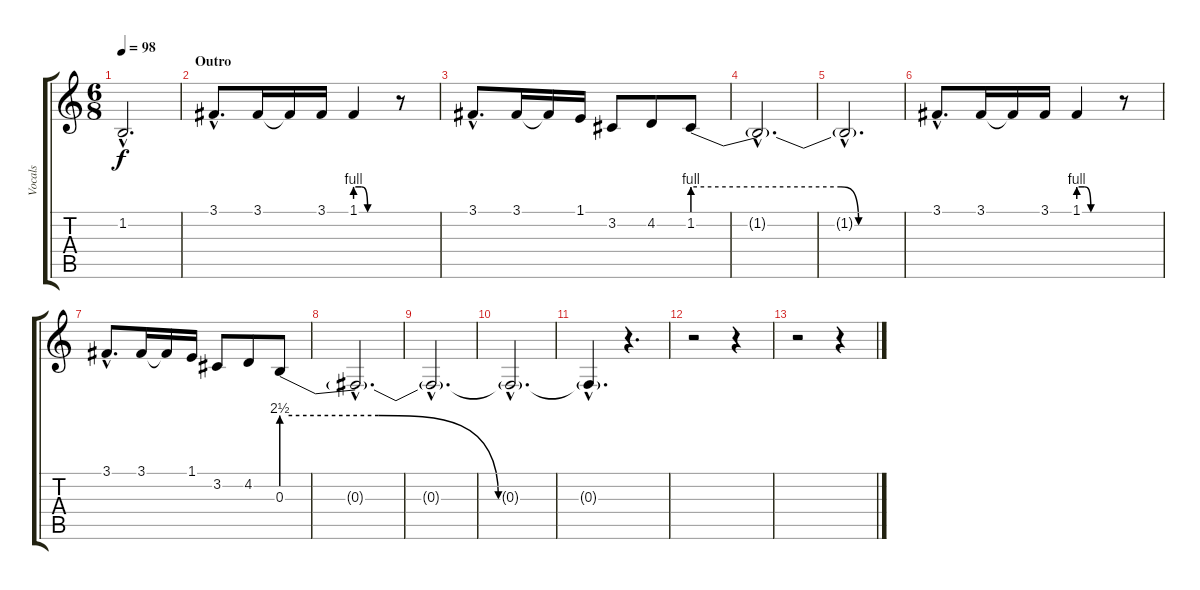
\track ("Vocals" "Vocals") {instrument altosax}
\staff {score tabs}
\tuning (Eb4 Bb3 Gb3 Db3 Ab2 Db2) {hide}
\ts (6 8)
\tempo 98
\clef g2
\ks c
1.2{hac t}.2{d dy f} |
\section ("" "Outro")
3.1{hac}.8{d} 3.1.16 3.1{t}.16 3.1.16 1.1{be (custom 0 4 10 4 20 0 60 0)}.4 r.8 |
3.1{hac}.8{d} 3.1.16 3.1{t}.16 1.1.16 3.2.8 4.2.8 1.2{be (custom 0 4 42 4 47 0 60 0)}.8 |
1.2{hac t}.2{d} |
1.2{hac t}.2{d} |
3.1{hac}.8{d} 3.1.16 3.1{t}.16 3.1.16 1.1{be (custom 0 4 10 4 20 0 60 0)}.4 r.8 |
3.1{hac}.8{d} 3.1.16 3.1{t}.16 1.1.16 3.2.8 4.2.8 0.3{be (custom 0 10 17 10 38 0 60 0)}.8 |
0.3{hac t}.2{d} |
0.3{hac t}.2{d} |
0.3{hac t}.2{d volume 6} |
0.3{hac t}.4{d} r.4{d} |
r.2 r.4 |
r.2 r.4
